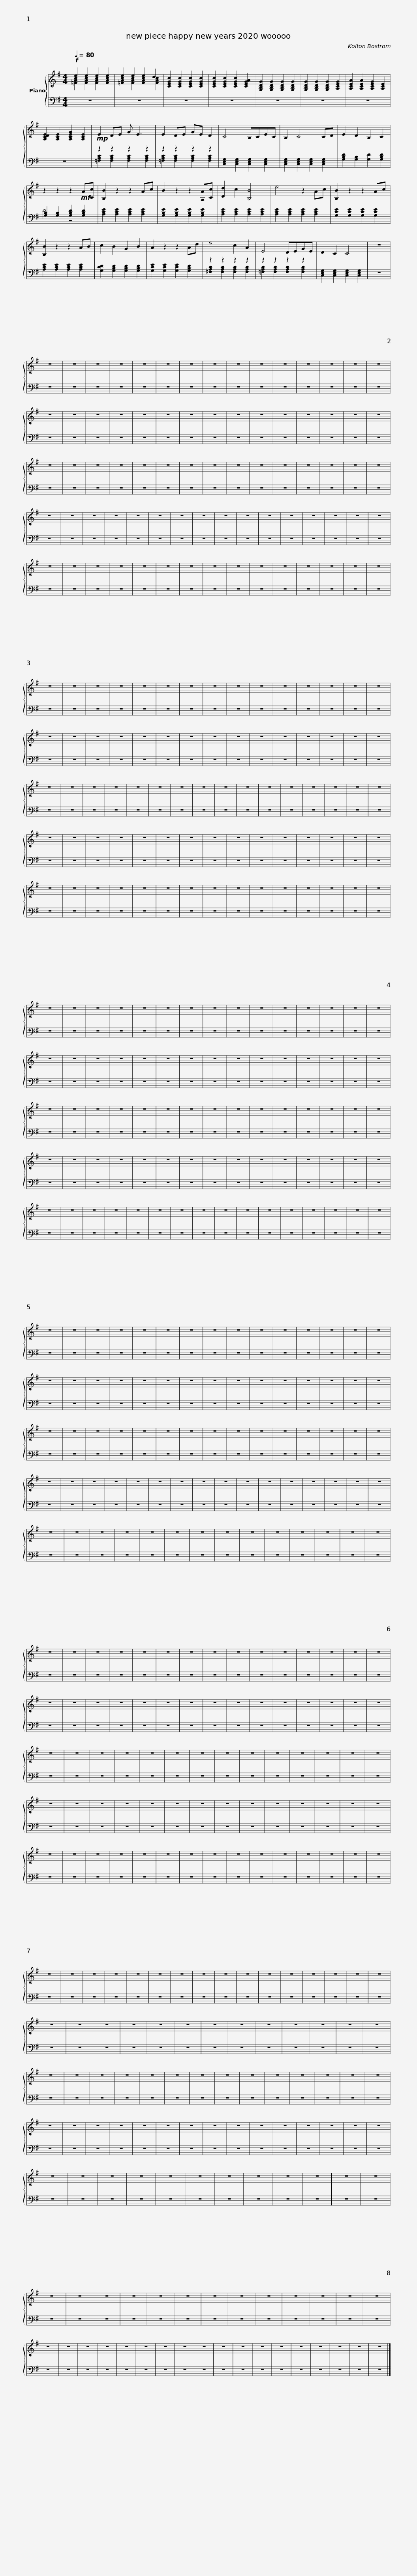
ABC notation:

X:1
%%score { ( 1 2 ) | ( 3 4 ) }
L:1/8
Q:1/4=80
M:4/4
I:linebreak $
K:G
V:1 treble
V:2 treble
V:3 bass
V:4 bass
V:1
!f! e2 e2 e2 e2 | e2 e2 e2 d2 | [CEGc]2 [CEGc]2 [CEGc]2 [CEGc]2 | [CEGc]2 [CEGc]2 [CEGc]2 [CEGA]2 | [G,B,DG]2 [G,B,DG]2 [G,B,DG]2 [G,B,DG]2 | %5
 [G,B,DG]2 [G,B,DG]2 [G,B,DG]2 [A,CEG]2 | [A,CEA]2 [A,CEA]2 [A,CEG]2 [A,CE]2 |$ [A,CDE]2 [A,CE]2 [A,CEG]2 [A,CE]2 |!mp! E2 DE G E3 | E2 DE GE D2 | %10
 C4 B,CEC | B,2 C4 CD | E2 D2 B,2 C2 | z2 z2 z2!mf! A[Cc] |$ [B,B]2 z2 z2 Ac | %15
 B2 z2 z2 [A,A][Cc] | [Dd]2 c2 [B,B]4 | e4 z2 Ac | [B,B]2 z2 z2 Ac | [B,B]2 z2 z2 AB | %20
 c2 B2 G2 B2 |$ A2 z2 z2 Ad | e4 c2 A2 | E4 DEGE | D2 C2 C4 | %25
 z8 | z8 | z8 | z8 | z8 | %30
 z8 | z8 | z8 |$ z8 | z8 | %35
 z8 | z8 | z8 | z8 | z8 | %40
 z8 | z8 | z8 | z8 | z8 | %45
 z8 | z8 | z8 | z8 | z8 | %50
 z8 |$ z8 | z8 | z8 | z8 | %55
 z8 | z8 | z8 | z8 | z8 | %60
 z8 | z8 | z8 | z8 | z8 | %65
 z8 | z8 | z8 | z8 |$ z8 | %70
 z8 | z8 | z8 | z8 | z8 | %75
 z8 | z8 | z8 | z8 | z8 | %80
 z8 | z8 | z8 | z8 | z8 | %85
 z8 | z8 |$ z8 | z8 | z8 | %90
 z8 | z8 | z8 | z8 | z8 | %95
 z8 | z8 | z8 | z8 | z8 | %100
 z8 | z8 | z8 | z8 | z8 |$ %105
 z8 | z8 | z8 | z8 | z8 | %110
 z8 | z8 | z8 | z8 | z8 | %115
 z8 | z8 | z8 | z8 | z8 | %120
 z8 | z8 | z8 |$ z8 | z8 | %125
 z8 | z8 | z8 | z8 | z8 | %130
 z8 | z8 | z8 | z8 | z8 | %135
 z8 | z8 | z8 | z8 | z8 | %140
 z8 |$ z8 | z8 | z8 | z8 | %145
 z8 | z8 | z8 | z8 | z8 | %150
 z8 | z8 | z8 | z8 | z8 | %155
 z8 | z8 | z8 | z8 |$ z8 | %160
 z8 | z8 | z8 | z8 | z8 | %165
 z8 | z8 | z8 | z8 | z8 | %170
 z8 | z8 | z8 | z8 | z8 | %175
 z8 | z8 |$ z8 | z8 | z8 | %180
 z8 | z8 | z8 | z8 | z8 | %185
 z8 | z8 | z8 | z8 | z8 | %190
 z8 | z8 | z8 | z8 | z8 |$ %195
 z8 | z8 | z8 | z8 | z8 | %200
 z8 | z8 | z8 | z8 | z8 | %205
 z8 | z8 | z8 | z8 | z8 | %210
 z8 | z8 | z8 |$ z8 | z8 | %215
 z8 | z8 | z8 | z8 | z8 | %220
 z8 | z8 | z8 | z8 | z8 | %225
 z8 | z8 | z8 | z8 | z8 | %230
 z8 |$ z8 | z8 | z8 | z8 | %235
 z8 | z8 | z8 | z8 | z8 | %240
 z8 | z8 | z8 | z8 | z8 | %245
 z8 | z8 | z8 | z8 |$ z8 | %250
 z8 | z8 | z8 | z8 | z8 | %255
 z8 | z8 | z8 | z8 | z8 | %260
 z8 | z8 | z8 | z8 | z8 | %265
 z8 | z8 |$ z8 | z8 | z8 | %270
 z8 | z8 | z8 | z8 | z8 | %275
 z8 | z8 | z8 | z8 | z8 | %280
 z8 | z8 | z8 | z8 | z8 |$ %285
 z8 | z8 | z8 | z8 | z8 | %290
 z8 | z8 | z8 | z8 | z8 | %295
 z8 | z8 | z8 | z8 | z8 | %300
 z8 | z8 | z8 |$ z8 | z8 | %305
 z8 | z8 | z8 | z8 | z8 | %310
 z8 | z8 | z8 | z8 | z8 | %315
 z8 | z8 | z8 | z8 | z8 | %320
 z8 |$ z8 | z8 | z8 | z8 | %325
 z8 | z8 | z8 | z8 | z8 | %330
 z8 | z8 | z8 | z8 | z8 | %335
 z8 | z8 | z8 | z8 |$ z8 | %340
 z8 | z8 | z8 | z8 | z8 | %345
 z8 | z8 | z8 | z8 | z8 | %350
 z8 | z8 | z8 | z8 | z8 | %355
 z8 | z8 |$ z8 | z8 | z8 | %360
 z8 | z8 | z8 | z8 | z8 | %365
 z8 | z8 | z8 | z8 | z8 | %370
 z8 | z8 | z8 | z8 | z8 |$ %375
 z8 | z8 | z8 | z8 | z8 | %380
 z8 | z8 | z8 | z8 | z8 | %385
 z8 | z8 | z8 | z8 | z8 | %390
 z8 | z8 | z8 |$ z8 | z8 | %395
 z8 | z8 | z8 | z8 | z8 | %400
 z8 | z8 | z8 | z8 | z8 | %405
 z8 | z8 | z8 | z8 | z8 | %410
 z8 |$ z8 | z8 | z8 | z8 | %415
 z8 | z8 | z8 | z8 | z8 | %420
 z8 | z8 | z8 | z8 | z8 | %425
 z8 | z8 | z8 | z8 |$ z8 | %430
 z8 | z8 | z8 | z8 | z8 | %435
 z8 | z8 | z8 | z8 | z8 | %440
 z8 | z8 | z8 | z8 | z8 | %445
 z8 | z8 |$ z8 | z8 | z8 | %450
 z8 | z8 | z8 | z8 | z8 | %455
 z8 | z8 | z8 | z8 | z8 | %460
 z8 | z8 | z8 | z8 | z8 |$ %465
 z8 | z8 | z8 | z8 | z8 | %470
 z8 | z8 | z8 | z8 | z8 | %475
 z8 | z8 | z8 | z8 | z8 | %480
 z8 | z8 | z8 |$ z8 | z8 | %485
 z8 | z8 | z8 | z8 | z8 | %490
 z8 | z8 | z8 | z8 | z8 | %495
 z8 | z8 | z8 | z8 | z8 | %500
 z8 |$ z8 | z8 |] %503
V:2
 [=FAc]2 [FAc]2 [FAc]2 [FAc]2 | [=FAc]2 [FAc]2 [FAc]2 [FAc]2 | x8 | x8 | x8 | %5
 x8 | x8 |$ x8 | x8 | x8 | %10
 x8 | x8 | x8 | x8 |$ x8 | %15
 x8 | x8 | x8 | x8 | x8 | %20
 x8 |$ x8 | x8 | x8 | x8 | %25
 x8 | x8 | x8 | x8 | x8 | %30
 x8 | x8 | x8 |$ x8 | x8 | %35
 x8 | x8 | x8 | x8 | x8 | %40
 x8 | x8 | x8 | x8 | x8 | %45
 x8 | x8 | x8 | x8 | x8 | %50
 x8 |$ x8 | x8 | x8 | x8 | %55
 x8 | x8 | x8 | x8 | x8 | %60
 x8 | x8 | x8 | x8 | x8 | %65
 x8 | x8 | x8 | x8 |$ x8 | %70
 x8 | x8 | x8 | x8 | x8 | %75
 x8 | x8 | x8 | x8 | x8 | %80
 x8 | x8 | x8 | x8 | x8 | %85
 x8 | x8 |$ x8 | x8 | x8 | %90
 x8 | x8 | x8 | x8 | x8 | %95
 x8 | x8 | x8 | x8 | x8 | %100
 x8 | x8 | x8 | x8 | x8 |$ %105
 x8 | x8 | x8 | x8 | x8 | %110
 x8 | x8 | x8 | x8 | x8 | %115
 x8 | x8 | x8 | x8 | x8 | %120
 x8 | x8 | x8 |$ x8 | x8 | %125
 x8 | x8 | x8 | x8 | x8 | %130
 x8 | x8 | x8 | x8 | x8 | %135
 x8 | x8 | x8 | x8 | x8 | %140
 x8 |$ x8 | x8 | x8 | x8 | %145
 x8 | x8 | x8 | x8 | x8 | %150
 x8 | x8 | x8 | x8 | x8 | %155
 x8 | x8 | x8 | x8 |$ x8 | %160
 x8 | x8 | x8 | x8 | x8 | %165
 x8 | x8 | x8 | x8 | x8 | %170
 x8 | x8 | x8 | x8 | x8 | %175
 x8 | x8 |$ x8 | x8 | x8 | %180
 x8 | x8 | x8 | x8 | x8 | %185
 x8 | x8 | x8 | x8 | x8 | %190
 x8 | x8 | x8 | x8 | x8 |$ %195
 x8 | x8 | x8 | x8 | x8 | %200
 x8 | x8 | x8 | x8 | x8 | %205
 x8 | x8 | x8 | x8 | x8 | %210
 x8 | x8 | x8 |$ x8 | x8 | %215
 x8 | x8 | x8 | x8 | x8 | %220
 x8 | x8 | x8 | x8 | x8 | %225
 x8 | x8 | x8 | x8 | x8 | %230
 x8 |$ x8 | x8 | x8 | x8 | %235
 x8 | x8 | x8 | x8 | x8 | %240
 x8 | x8 | x8 | x8 | x8 | %245
 x8 | x8 | x8 | x8 |$ x8 | %250
 x8 | x8 | x8 | x8 | x8 | %255
 x8 | x8 | x8 | x8 | x8 | %260
 x8 | x8 | x8 | x8 | x8 | %265
 x8 | x8 |$ x8 | x8 | x8 | %270
 x8 | x8 | x8 | x8 | x8 | %275
 x8 | x8 | x8 | x8 | x8 | %280
 x8 | x8 | x8 | x8 | x8 |$ %285
 x8 | x8 | x8 | x8 | x8 | %290
 x8 | x8 | x8 | x8 | x8 | %295
 x8 | x8 | x8 | x8 | x8 | %300
 x8 | x8 | x8 |$ x8 | x8 | %305
 x8 | x8 | x8 | x8 | x8 | %310
 x8 | x8 | x8 | x8 | x8 | %315
 x8 | x8 | x8 | x8 | x8 | %320
 x8 |$ x8 | x8 | x8 | x8 | %325
 x8 | x8 | x8 | x8 | x8 | %330
 x8 | x8 | x8 | x8 | x8 | %335
 x8 | x8 | x8 | x8 |$ x8 | %340
 x8 | x8 | x8 | x8 | x8 | %345
 x8 | x8 | x8 | x8 | x8 | %350
 x8 | x8 | x8 | x8 | x8 | %355
 x8 | x8 |$ x8 | x8 | x8 | %360
 x8 | x8 | x8 | x8 | x8 | %365
 x8 | x8 | x8 | x8 | x8 | %370
 x8 | x8 | x8 | x8 | x8 |$ %375
 x8 | x8 | x8 | x8 | x8 | %380
 x8 | x8 | x8 | x8 | x8 | %385
 x8 | x8 | x8 | x8 | x8 | %390
 x8 | x8 | x8 |$ x8 | x8 | %395
 x8 | x8 | x8 | x8 | x8 | %400
 x8 | x8 | x8 | x8 | x8 | %405
 x8 | x8 | x8 | x8 | x8 | %410
 x8 |$ x8 | x8 | x8 | x8 | %415
 x8 | x8 | x8 | x8 | x8 | %420
 x8 | x8 | x8 | x8 | x8 | %425
 x8 | x8 | x8 | x8 |$ x8 | %430
 x8 | x8 | x8 | x8 | x8 | %435
 x8 | x8 | x8 | x8 | x8 | %440
 x8 | x8 | x8 | x8 | x8 | %445
 x8 | x8 |$ x8 | x8 | x8 | %450
 x8 | x8 | x8 | x8 | x8 | %455
 x8 | x8 | x8 | x8 | x8 | %460
 x8 | x8 | x8 | x8 | x8 |$ %465
 x8 | x8 | x8 | x8 | x8 | %470
 x8 | x8 | x8 | x8 | x8 | %475
 x8 | x8 | x8 | x8 | x8 | %480
 x8 | x8 | x8 |$ x8 | x8 | %485
 x8 | x8 | x8 | x8 | x8 | %490
 x8 | x8 | x8 | x8 | x8 | %495
 x8 | x8 | x8 | x8 | x8 | %500
 x8 |$ x8 | x8 |] %503
V:3
 z8 | z8 | z8 | z8 | z8 | %5
 z8 | z8 |$ z8 | z2 z2 z2 z2 | z2 z2 z2 z2 | %10
 [C,E,G,]2 [C,E,G,]2 [C,E,G,]2 [C,E,G,]2 | [C,E,G,]2 [C,E,G,]2 [C,E,G,]2 [C,E,G,]2 | [G,B,D]2 [G,B,]2 [G,D]2 [G,B,D]2 | [G,B,]2 [G,B,]2 [G,B,D]2 [G,B,D]2 |$ [A,CE]2 [A,CE]2 [A,CE]2 [A,CE]2 | %15
 [G,B,E]2 [G,B,E]2 [G,B,E]2 [G,B,E]2 | [A,CE]2 [A,CE]2 [A,CE]2 [A,CE]2 | [A,CE]2 [A,CE]2 [A,CE]2 [A,CE]2 | [G,CE]2 [G,CE]2 [G,CE]2 [G,CE]2 | [A,CE]2 [A,CE]2 [A,CE]2 [A,CE]2 | %20
 [G,CD]2 [G,B,D]2 [G,B,D]2 [G,B,D]2 |$ [G,CE]2 [G,CE]2 [G,CE]2 [G,B,D]2 | z2 z2 z2 z2 | z2 z2 z2 z2 | [C,E,G,]2 [C,E,G,]2 [C,E,G,]2 [C,E,G,]2 | %25
 z8 | z8 | z8 | z8 | z8 | %30
 z8 | z8 | z8 |$ z8 | z8 | %35
 z8 | z8 | z8 | z8 | z8 | %40
 z8 | z8 | z8 | z8 | z8 | %45
 z8 | z8 | z8 | z8 | z8 | %50
 z8 |$ z8 | z8 | z8 | z8 | %55
 z8 | z8 | z8 | z8 | z8 | %60
 z8 | z8 | z8 | z8 | z8 | %65
 z8 | z8 | z8 | z8 |$ z8 | %70
 z8 | z8 | z8 | z8 | z8 | %75
 z8 | z8 | z8 | z8 | z8 | %80
 z8 | z8 | z8 | z8 | z8 | %85
 z8 | z8 |$ z8 | z8 | z8 | %90
 z8 | z8 | z8 | z8 | z8 | %95
 z8 | z8 | z8 | z8 | z8 | %100
 z8 | z8 | z8 | z8 | z8 |$ %105
 z8 | z8 | z8 | z8 | z8 | %110
 z8 | z8 | z8 | z8 | z8 | %115
 z8 | z8 | z8 | z8 | z8 | %120
 z8 | z8 | z8 |$ z8 | z8 | %125
 z8 | z8 | z8 | z8 | z8 | %130
 z8 | z8 | z8 | z8 | z8 | %135
 z8 | z8 | z8 | z8 | z8 | %140
 z8 |$ z8 | z8 | z8 | z8 | %145
 z8 | z8 | z8 | z8 | z8 | %150
 z8 | z8 | z8 | z8 | z8 | %155
 z8 | z8 | z8 | z8 |$ z8 | %160
 z8 | z8 | z8 | z8 | z8 | %165
 z8 | z8 | z8 | z8 | z8 | %170
 z8 | z8 | z8 | z8 | z8 | %175
 z8 | z8 |$ z8 | z8 | z8 | %180
 z8 | z8 | z8 | z8 | z8 | %185
 z8 | z8 | z8 | z8 | z8 | %190
 z8 | z8 | z8 | z8 | z8 |$ %195
 z8 | z8 | z8 | z8 | z8 | %200
 z8 | z8 | z8 | z8 | z8 | %205
 z8 | z8 | z8 | z8 | z8 | %210
 z8 | z8 | z8 |$ z8 | z8 | %215
 z8 | z8 | z8 | z8 | z8 | %220
 z8 | z8 | z8 | z8 | z8 | %225
 z8 | z8 | z8 | z8 | z8 | %230
 z8 |$ z8 | z8 | z8 | z8 | %235
 z8 | z8 | z8 | z8 | z8 | %240
 z8 | z8 | z8 | z8 | z8 | %245
 z8 | z8 | z8 | z8 |$ z8 | %250
 z8 | z8 | z8 | z8 | z8 | %255
 z8 | z8 | z8 | z8 | z8 | %260
 z8 | z8 | z8 | z8 | z8 | %265
 z8 | z8 |$ z8 | z8 | z8 | %270
 z8 | z8 | z8 | z8 | z8 | %275
 z8 | z8 | z8 | z8 | z8 | %280
 z8 | z8 | z8 | z8 | z8 |$ %285
 z8 | z8 | z8 | z8 | z8 | %290
 z8 | z8 | z8 | z8 | z8 | %295
 z8 | z8 | z8 | z8 | z8 | %300
 z8 | z8 | z8 |$ z8 | z8 | %305
 z8 | z8 | z8 | z8 | z8 | %310
 z8 | z8 | z8 | z8 | z8 | %315
 z8 | z8 | z8 | z8 | z8 | %320
 z8 |$ z8 | z8 | z8 | z8 | %325
 z8 | z8 | z8 | z8 | z8 | %330
 z8 | z8 | z8 | z8 | z8 | %335
 z8 | z8 | z8 | z8 |$ z8 | %340
 z8 | z8 | z8 | z8 | z8 | %345
 z8 | z8 | z8 | z8 | z8 | %350
 z8 | z8 | z8 | z8 | z8 | %355
 z8 | z8 |$ z8 | z8 | z8 | %360
 z8 | z8 | z8 | z8 | z8 | %365
 z8 | z8 | z8 | z8 | z8 | %370
 z8 | z8 | z8 | z8 | z8 |$ %375
 z8 | z8 | z8 | z8 | z8 | %380
 z8 | z8 | z8 | z8 | z8 | %385
 z8 | z8 | z8 | z8 | z8 | %390
 z8 | z8 | z8 |$ z8 | z8 | %395
 z8 | z8 | z8 | z8 | z8 | %400
 z8 | z8 | z8 | z8 | z8 | %405
 z8 | z8 | z8 | z8 | z8 | %410
 z8 |$ z8 | z8 | z8 | z8 | %415
 z8 | z8 | z8 | z8 | z8 | %420
 z8 | z8 | z8 | z8 | z8 | %425
 z8 | z8 | z8 | z8 |$ z8 | %430
 z8 | z8 | z8 | z8 | z8 | %435
 z8 | z8 | z8 | z8 | z8 | %440
 z8 | z8 | z8 | z8 | z8 | %445
 z8 | z8 |$ z8 | z8 | z8 | %450
 z8 | z8 | z8 | z8 | z8 | %455
 z8 | z8 | z8 | z8 | z8 | %460
 z8 | z8 | z8 | z8 | z8 |$ %465
 z8 | z8 | z8 | z8 | z8 | %470
 z8 | z8 | z8 | z8 | z8 | %475
 z8 | z8 | z8 | z8 | z8 | %480
 z8 | z8 | z8 |$ z8 | z8 | %485
 z8 | z8 | z8 | z8 | z8 | %490
 z8 | z8 | z8 | z8 | z8 | %495
 z8 | z8 | z8 | z8 | z8 | %500
 z8 |$ z8 | z8 |] %503
V:4
 x8 | x8 | x8 | x8 | x8 | %5
 x8 | x8 |$ x8 | [=F,A,C]2 [F,A,C]2 [F,A,C]2 [F,A,C]2 | [=F,A,C]2 [F,A,C]2 [F,A,C]2 [F,A,C]2 | %10
 x8 | x8 | x8 | D4 z4 |$ x8 | %15
 x8 | x8 | x8 | x8 | x8 | %20
 x8 |$ x8 | [=F,A,C]2 [F,A,C]2 [F,A,C]2 [F,A,C]2 | [=F,A,C]2 [F,A,C]2 [F,A,C]2 [F,A,C]2 | x8 | %25
 x8 | x8 | x8 | x8 | x8 | %30
 x8 | x8 | x8 |$ x8 | x8 | %35
 x8 | x8 | x8 | x8 | x8 | %40
 x8 | x8 | x8 | x8 | x8 | %45
 x8 | x8 | x8 | x8 | x8 | %50
 x8 |$ x8 | x8 | x8 | x8 | %55
 x8 | x8 | x8 | x8 | x8 | %60
 x8 | x8 | x8 | x8 | x8 | %65
 x8 | x8 | x8 | x8 |$ x8 | %70
 x8 | x8 | x8 | x8 | x8 | %75
 x8 | x8 | x8 | x8 | x8 | %80
 x8 | x8 | x8 | x8 | x8 | %85
 x8 | x8 |$ x8 | x8 | x8 | %90
 x8 | x8 | x8 | x8 | x8 | %95
 x8 | x8 | x8 | x8 | x8 | %100
 x8 | x8 | x8 | x8 | x8 |$ %105
 x8 | x8 | x8 | x8 | x8 | %110
 x8 | x8 | x8 | x8 | x8 | %115
 x8 | x8 | x8 | x8 | x8 | %120
 x8 | x8 | x8 |$ x8 | x8 | %125
 x8 | x8 | x8 | x8 | x8 | %130
 x8 | x8 | x8 | x8 | x8 | %135
 x8 | x8 | x8 | x8 | x8 | %140
 x8 |$ x8 | x8 | x8 | x8 | %145
 x8 | x8 | x8 | x8 | x8 | %150
 x8 | x8 | x8 | x8 | x8 | %155
 x8 | x8 | x8 | x8 |$ x8 | %160
 x8 | x8 | x8 | x8 | x8 | %165
 x8 | x8 | x8 | x8 | x8 | %170
 x8 | x8 | x8 | x8 | x8 | %175
 x8 | x8 |$ x8 | x8 | x8 | %180
 x8 | x8 | x8 | x8 | x8 | %185
 x8 | x8 | x8 | x8 | x8 | %190
 x8 | x8 | x8 | x8 | x8 |$ %195
 x8 | x8 | x8 | x8 | x8 | %200
 x8 | x8 | x8 | x8 | x8 | %205
 x8 | x8 | x8 | x8 | x8 | %210
 x8 | x8 | x8 |$ x8 | x8 | %215
 x8 | x8 | x8 | x8 | x8 | %220
 x8 | x8 | x8 | x8 | x8 | %225
 x8 | x8 | x8 | x8 | x8 | %230
 x8 |$ x8 | x8 | x8 | x8 | %235
 x8 | x8 | x8 | x8 | x8 | %240
 x8 | x8 | x8 | x8 | x8 | %245
 x8 | x8 | x8 | x8 |$ x8 | %250
 x8 | x8 | x8 | x8 | x8 | %255
 x8 | x8 | x8 | x8 | x8 | %260
 x8 | x8 | x8 | x8 | x8 | %265
 x8 | x8 |$ x8 | x8 | x8 | %270
 x8 | x8 | x8 | x8 | x8 | %275
 x8 | x8 | x8 | x8 | x8 | %280
 x8 | x8 | x8 | x8 | x8 |$ %285
 x8 | x8 | x8 | x8 | x8 | %290
 x8 | x8 | x8 | x8 | x8 | %295
 x8 | x8 | x8 | x8 | x8 | %300
 x8 | x8 | x8 |$ x8 | x8 | %305
 x8 | x8 | x8 | x8 | x8 | %310
 x8 | x8 | x8 | x8 | x8 | %315
 x8 | x8 | x8 | x8 | x8 | %320
 x8 |$ x8 | x8 | x8 | x8 | %325
 x8 | x8 | x8 | x8 | x8 | %330
 x8 | x8 | x8 | x8 | x8 | %335
 x8 | x8 | x8 | x8 |$ x8 | %340
 x8 | x8 | x8 | x8 | x8 | %345
 x8 | x8 | x8 | x8 | x8 | %350
 x8 | x8 | x8 | x8 | x8 | %355
 x8 | x8 |$ x8 | x8 | x8 | %360
 x8 | x8 | x8 | x8 | x8 | %365
 x8 | x8 | x8 | x8 | x8 | %370
 x8 | x8 | x8 | x8 | x8 |$ %375
 x8 | x8 | x8 | x8 | x8 | %380
 x8 | x8 | x8 | x8 | x8 | %385
 x8 | x8 | x8 | x8 | x8 | %390
 x8 | x8 | x8 |$ x8 | x8 | %395
 x8 | x8 | x8 | x8 | x8 | %400
 x8 | x8 | x8 | x8 | x8 | %405
 x8 | x8 | x8 | x8 | x8 | %410
 x8 |$ x8 | x8 | x8 | x8 | %415
 x8 | x8 | x8 | x8 | x8 | %420
 x8 | x8 | x8 | x8 | x8 | %425
 x8 | x8 | x8 | x8 |$ x8 | %430
 x8 | x8 | x8 | x8 | x8 | %435
 x8 | x8 | x8 | x8 | x8 | %440
 x8 | x8 | x8 | x8 | x8 | %445
 x8 | x8 |$ x8 | x8 | x8 | %450
 x8 | x8 | x8 | x8 | x8 | %455
 x8 | x8 | x8 | x8 | x8 | %460
 x8 | x8 | x8 | x8 | x8 |$ %465
 x8 | x8 | x8 | x8 | x8 | %470
 x8 | x8 | x8 | x8 | x8 | %475
 x8 | x8 | x8 | x8 | x8 | %480
 x8 | x8 | x8 |$ x8 | x8 | %485
 x8 | x8 | x8 | x8 | x8 | %490
 x8 | x8 | x8 | x8 | x8 | %495
 x8 | x8 | x8 | x8 | x8 | %500
 x8 |$ x8 | x8 |] %503
